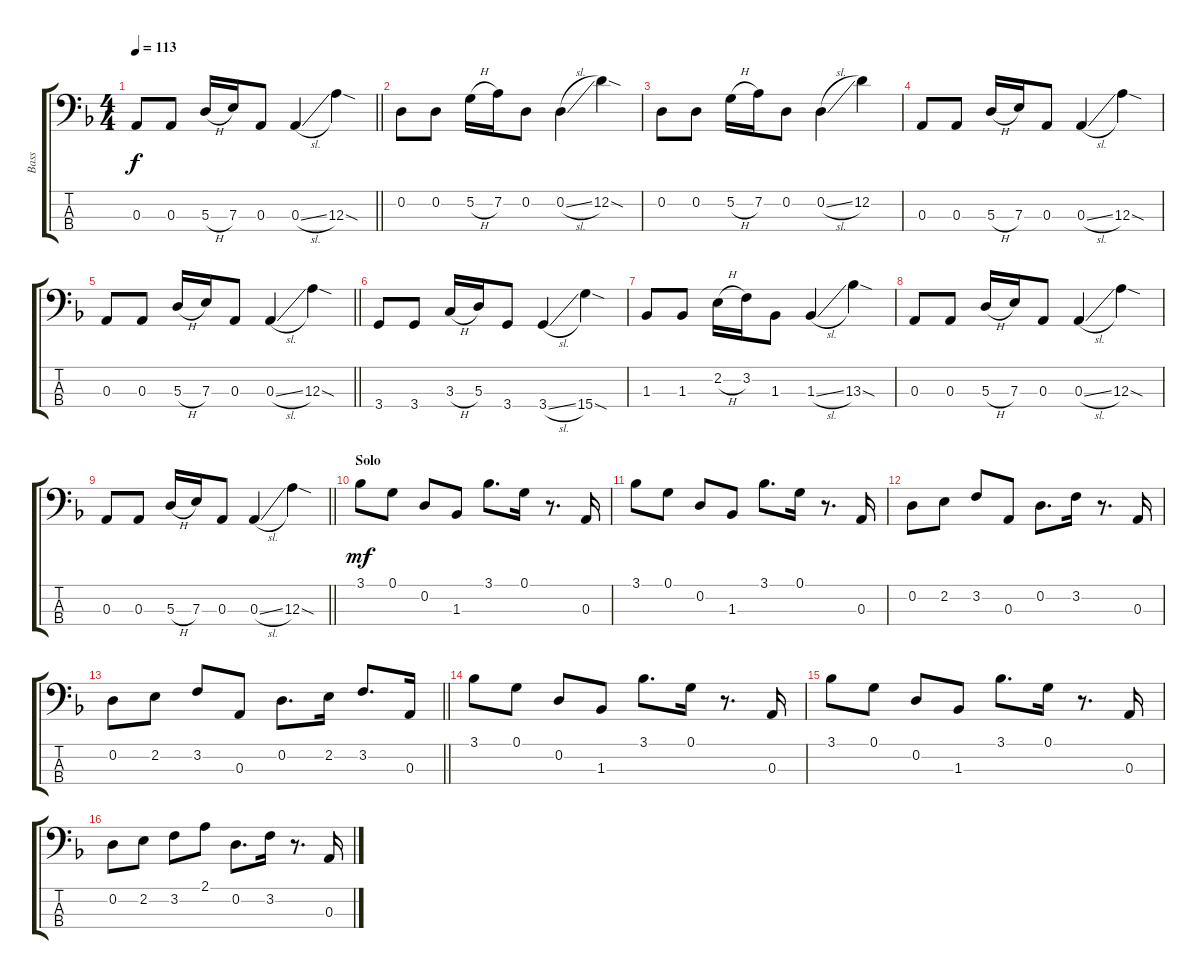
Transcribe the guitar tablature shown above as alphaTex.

\track ("Bass " "Bass ") {instrument electricbassfinger}
\staff {score tabs}
\tuning (G2 D2 A1 E1) {hide}
\ts (4 4)
\tempo 113
\clef f4
\barLineRight lightlight
\ks dminor
0.3.8{dy f} 0.3.8 5.3{h}.16 7.3.16 0.3.8 0.3{sl}.4 12.3{sod}.4 |
\section ("" "")
0.2.8 0.2.8 5.2{h}.16 7.2.16 0.2.8 0.2{sl}.4 12.2{sod}.4 |
0.2.8 0.2.8 5.2{h}.16 7.2.16 0.2.8 0.2{sl}.4 12.2.4 |
0.3.8 0.3.8 5.3{h}.16 7.3.16 0.3.8 0.3{sl}.4 12.3{sod}.4 |
\barLineRight lightlight
0.3.8 0.3.8 5.3{h}.16 7.3.16 0.3.8 0.3{sl}.4 12.3{sod}.4 |
\section ("" "")
3.4.8 3.4.8 3.3{h}.16 5.3.16 3.4.8 3.4{sl}.4 15.4{sod}.4 |
1.3.8 1.3.8 2.2{h}.16 3.2.16 1.3.8 1.3{sl}.4 13.3{sod}.4 |
0.3.8 0.3.8 5.3{h}.16 7.3.16 0.3.8 0.3{sl}.4 12.3{sod}.4 |
\barLineRight lightlight
0.3.8 0.3.8 5.3{h}.16 7.3.16 0.3.8 0.3{sl}.4 12.3{sod}.4 |
\section ("" "Solo")
3.1.8{dy mf} 0.1.8 0.2.8 1.3.8 3.1.8{d} 0.1.16 r.8{d} 0.3.16 |
3.1.8 0.1.8 0.2.8 1.3.8 3.1.8{d} 0.1.16 r.8{d} 0.3.16 |
0.2.8 2.2.8 3.2.8 0.3.8 0.2.8{d} 3.2.16 r.8{d} 0.3.16 |
\barLineRight lightlight
0.2.8 2.2.8 3.2.8 0.3.8 0.2.8{d} 2.2.16 3.2.8{d} 0.3.16 |
\section ("" "")
3.1.8 0.1.8 0.2.8 1.3.8 3.1.8{d} 0.1.16 r.8{d} 0.3.16 |
3.1.8 0.1.8 0.2.8 1.3.8 3.1.8{d} 0.1.16 r.8{d} 0.3.16 |
0.2.8 2.2.8 3.2.8 2.1.8 0.2.8{d} 3.2.16 r.8{d} 0.3.16
